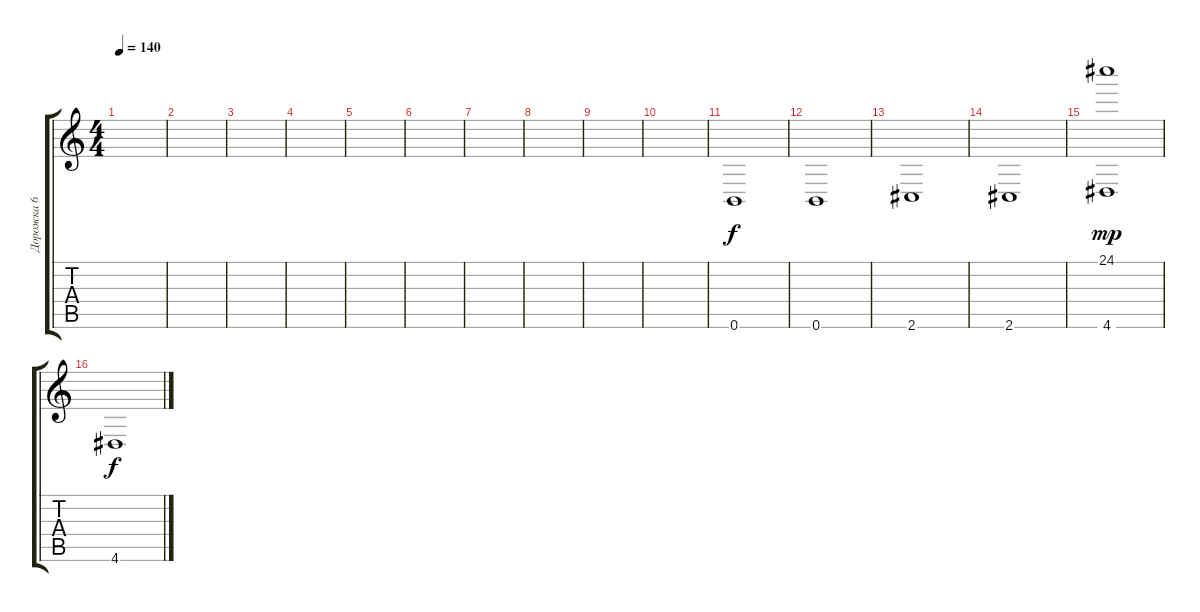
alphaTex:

\track ("Дорожка 6" "Дорожка 6") {instrument electricguitarclean}
\staff {score tabs}
\tuning (Db4 Ab3 E3 B2 Gb2 B1) {hide}
\ts (4 4)
\tempo 140
\clef g2
\ks c
|
|
|
|
|
|
|
|
|
|
0.6.1{instrument stringensemble1} |
0.6.1 |
2.6.1 |
2.6.1 |
(24.1 4.6).1{dy mp} |
4.6.1{dy f}
